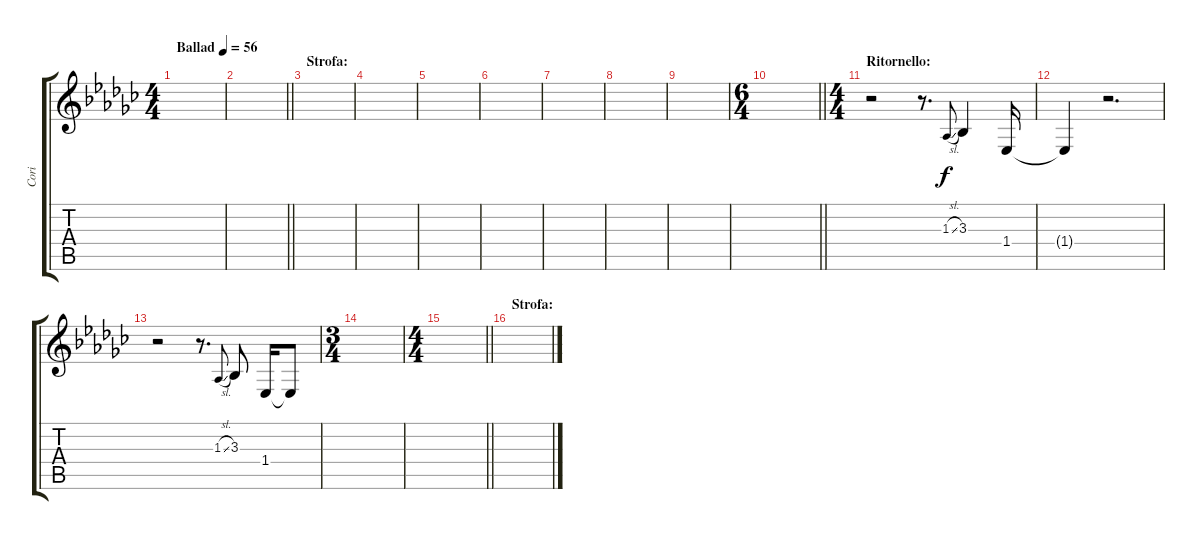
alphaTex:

\track ("Cori" "Cori") {instrument clarinet}
\staff {score tabs}
\tuning (E4 B3 G3 D3 A2 E2) {hide}
\ts (4 4)
\tempo (56 "Ballad")
\clef g2
\ks ebminor
|
\barLineRight lightlight
|
\section ("" "Strofa:")
|
|
|
|
|
|
|
\ts (6 4)
\barLineRight lightlight
|
\ts (4 4)
\section ("" "Ritornello:")
r.2 r.8{d} 1.3{sl}.8{gr onbeat} 3.3.4 1.4.16 |
1.4{t}.4 r.2{d} |
r.2 r.8{d} 1.3{sl}.8{gr onbeat} 3.3.8 1.4.16 1.4{t}.8 |
\ts (3 4)
|
\ts (4 4)
\barLineRight lightlight
|
\section ("" "Strofa:")
